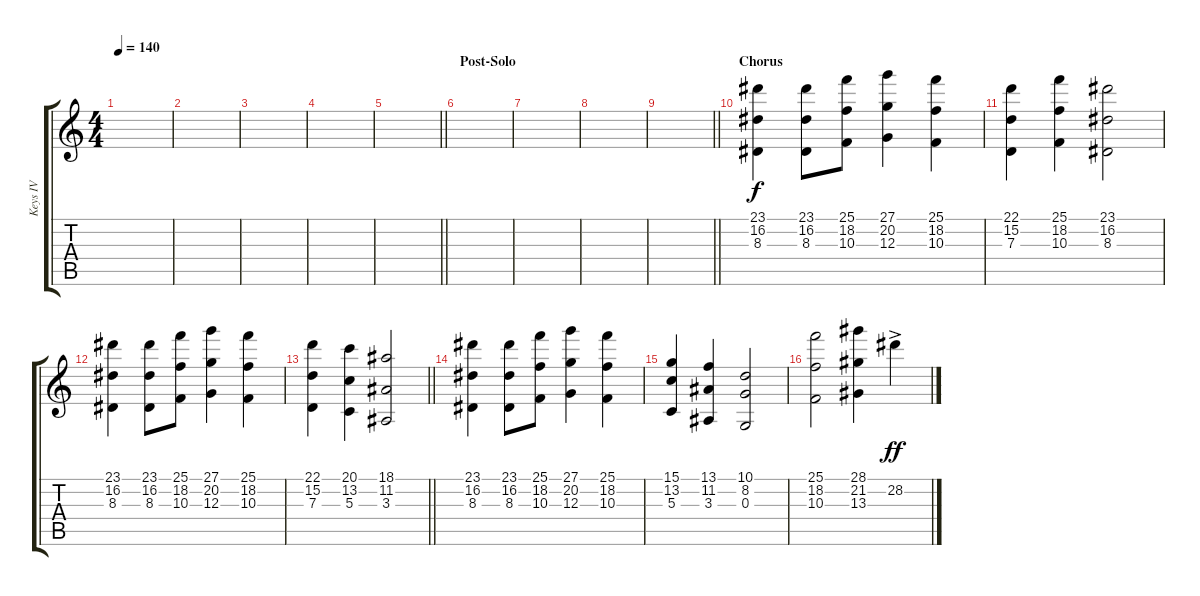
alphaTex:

\track ("Keys IV" "Keys IV") {instrument stringensemble2}
\staff {score tabs}
\tuning (E4 B3 G3 D3 A2 E2) {hide}
\ts (4 4)
\tempo 140
\clef g2
\ks c
|
|
|
|
\barLineRight lightlight
|
\section ("" "Post-Solo")
|
|
|
\barLineRight lightlight
|
\section ("" "Chorus")
(23.1 16.2 8.3).4{volume 7 instrument stringensemble1} (23.1 16.2 8.3).8 (25.1 18.2 10.3).8 (27.1 20.2 12.3).4 (25.1 18.2 10.3).4 |
(22.1 15.2 7.3).4 (25.1 18.2 10.3).4 (23.1 16.2 8.3).2 |
(23.1 16.2 8.3).4 (23.1 16.2 8.3).8 (25.1 18.2 10.3).8 (27.1 20.2 12.3).4 (25.1 18.2 10.3).4 |
\barLineRight lightlight
(22.1 15.2 7.3).4 (20.1 13.2 5.3).4 (18.1 11.2 3.3).2 |
\section ("" "")
(23.1 16.2 8.3).4 (23.1 16.2 8.3).8 (25.1 18.2 10.3).8 (27.1 20.2 12.3).4 (25.1 18.2 10.3).4 |
(15.1 13.2 5.3).4 (13.1 11.2 3.3).4 (10.1 8.2 0.3).2 |
(25.1 18.2 10.3).2 (28.1 21.2 13.3).4 28.2{ac}.4{dy ff}
